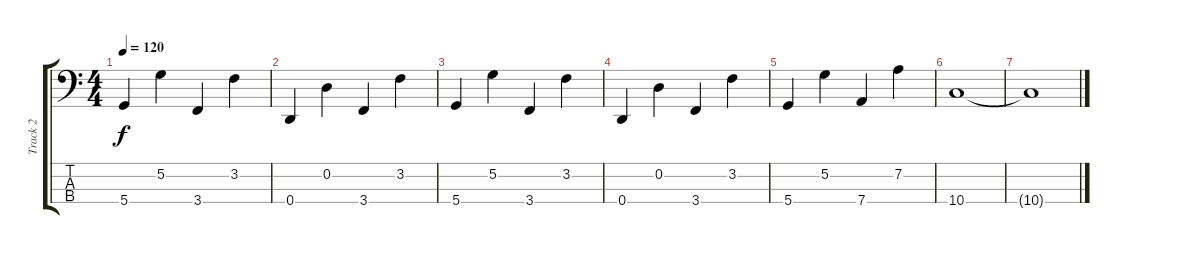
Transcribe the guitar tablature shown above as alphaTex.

\track ("Track 2" "Track 2") {instrument electricbassfinger}
\staff {score tabs}
\tuning (G2 D2 A1 D1) {hide}
\ts (4 4)
\tempo 120
\clef f4
\ks c
5.4.4{dy f} 5.2.4 3.4.4 3.2.4 |
0.4.4 0.2.4 3.4.4 3.2.4 |
5.4.4 5.2.4 3.4.4 3.2.4 |
0.4.4 0.2.4 3.4.4 3.2.4 |
5.4.4 5.2.4 7.4.4 7.2.4 |
10.4.1 |
10.4{t}.1
